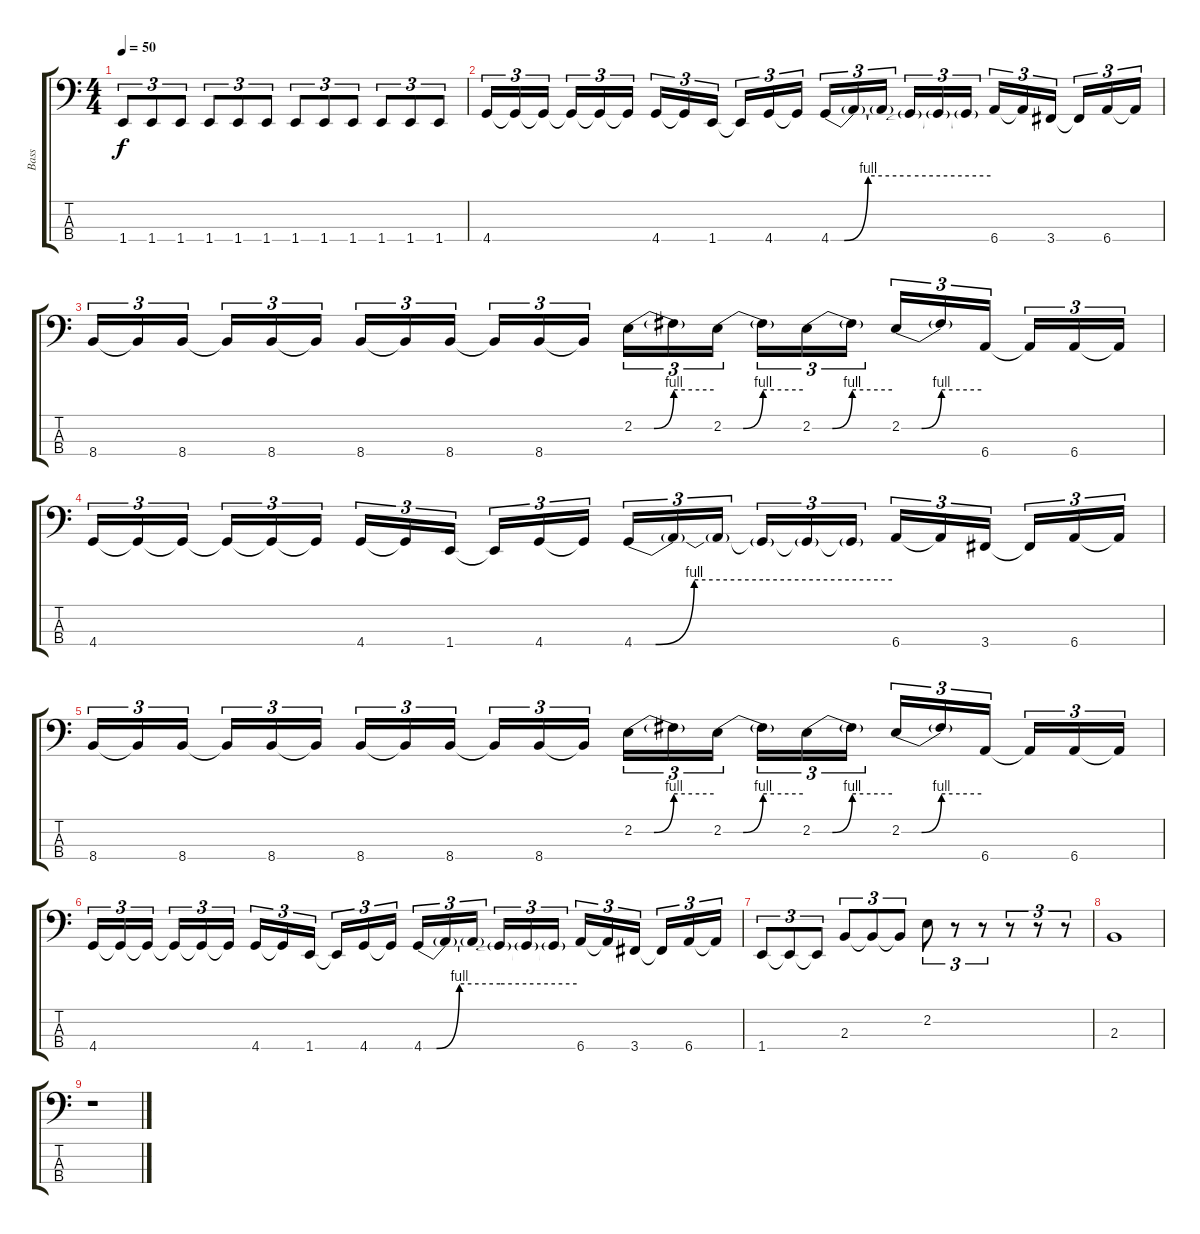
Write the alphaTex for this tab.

\track ("Bass" "Bass") {instrument slapbass1}
\staff {score tabs}
\tuning (G2 D2 A1 Eb1) {hide}
\ts (4 4)
\tempo 50
\clef f4
\ks c
1.4.8{tu (3 2) dy f} 1.4.8{tu (3 2)} 1.4.8{tu (3 2)} 1.4.8{tu (3 2)} 1.4.8{tu (3 2)} 1.4.8{tu (3 2)} 1.4.8{tu (3 2)} 1.4.8{tu (3 2)} 1.4.8{tu (3 2)} 1.4.8{tu (3 2)} 1.4.8{tu (3 2)} 1.4.8{tu (3 2)} |
4.4.16{tu (3 2)} 4.4{t}.16{tu (3 2)} 4.4{t}.16{tu (3 2)} 4.4{t}.16{tu (3 2)} 4.4{t}.16{tu (3 2)} 4.4{t}.16{tu (3 2)} 4.4.16{tu (3 2)} 4.4{t}.16{tu (3 2)} 1.4.16{tu (3 2)} 1.4{t}.16{tu (3 2)} 4.4.16{tu (3 2)} 4.4{t}.16{tu (3 2)} 4.4{be (custom 0 0 5 0 14 4 30 4 60 4)}.16{tu (3 2)} 4.4{t}.16{tu (3 2)} 4.4{t}.16{tu (3 2)} 4.4{t}.16{tu (3 2)} 4.4{t}.16{tu (3 2)} 4.4{t}.16{tu (3 2)} 6.4.16{tu (3 2)} 6.4{t}.16{tu (3 2)} 3.4.16{tu (3 2)} 3.4{t}.16{tu (3 2)} 6.4.16{tu (3 2)} 6.4{t}.16{tu (3 2)} |
8.4.16{tu (3 2)} 8.4{t}.16{tu (3 2)} 8.4.16{tu (3 2)} 8.4{t}.16{tu (3 2)} 8.4.16{tu (3 2)} 8.4{t}.16{tu (3 2)} 8.4.16{tu (3 2)} 8.4{t}.16{tu (3 2)} 8.4.16{tu (3 2)} 8.4{t}.16{tu (3 2)} 8.4.16{tu (3 2)} 8.4{t}.16{tu (3 2)} 2.2{be (custom 0 0 15 0 30 4 60 4)}.16{tu (3 2)} 2.2{t}.16{tu (3 2)} 2.2{be (custom 0 0 15 0 30 4 60 4)}.16{tu (3 2)} 2.2{t}.16{tu (3 2)} 2.2{be (custom 0 0 15 0 30 4 60 4)}.16{tu (3 2)} 2.2{t}.16{tu (3 2)} 2.2{be (custom 0 0 15 0 30 4 60 4)}.16{tu (3 2)} 2.2{t}.16{tu (3 2)} 6.4.16{tu (3 2)} 6.4{t}.16{tu (3 2)} 6.4.16{tu (3 2)} 6.4{t}.16{tu (3 2)} |
4.4.16{tu (3 2)} 4.4{t}.16{tu (3 2)} 4.4{t}.16{tu (3 2)} 4.4{t}.16{tu (3 2)} 4.4{t}.16{tu (3 2)} 4.4{t}.16{tu (3 2)} 4.4.16{tu (3 2)} 4.4{t}.16{tu (3 2)} 1.4.16{tu (3 2)} 1.4{t}.16{tu (3 2)} 4.4.16{tu (3 2)} 4.4{t}.16{tu (3 2)} 4.4{be (custom 0 0 5 0 14 4 30 4 60 4)}.16{tu (3 2)} 4.4{t}.16{tu (3 2)} 4.4{t}.16{tu (3 2)} 4.4{t}.16{tu (3 2)} 4.4{t}.16{tu (3 2)} 4.4{t}.16{tu (3 2)} 6.4.16{tu (3 2)} 6.4{t}.16{tu (3 2)} 3.4.16{tu (3 2)} 3.4{t}.16{tu (3 2)} 6.4.16{tu (3 2)} 6.4{t}.16{tu (3 2)} |
8.4.16{tu (3 2)} 8.4{t}.16{tu (3 2)} 8.4.16{tu (3 2)} 8.4{t}.16{tu (3 2)} 8.4.16{tu (3 2)} 8.4{t}.16{tu (3 2)} 8.4.16{tu (3 2)} 8.4{t}.16{tu (3 2)} 8.4.16{tu (3 2)} 8.4{t}.16{tu (3 2)} 8.4.16{tu (3 2)} 8.4{t}.16{tu (3 2)} 2.2{be (custom 0 0 15 0 30 4 60 4)}.16{tu (3 2)} 2.2{t}.16{tu (3 2)} 2.2{be (custom 0 0 15 0 30 4 60 4)}.16{tu (3 2)} 2.2{t}.16{tu (3 2)} 2.2{be (custom 0 0 15 0 30 4 60 4)}.16{tu (3 2)} 2.2{t}.16{tu (3 2)} 2.2{be (custom 0 0 15 0 30 4 60 4)}.16{tu (3 2)} 2.2{t}.16{tu (3 2)} 6.4.16{tu (3 2)} 6.4{t}.16{tu (3 2)} 6.4.16{tu (3 2)} 6.4{t}.16{tu (3 2)} |
4.4.16{tu (3 2)} 4.4{t}.16{tu (3 2)} 4.4{t}.16{tu (3 2)} 4.4{t}.16{tu (3 2)} 4.4{t}.16{tu (3 2)} 4.4{t}.16{tu (3 2)} 4.4.16{tu (3 2)} 4.4{t}.16{tu (3 2)} 1.4.16{tu (3 2)} 1.4{t}.16{tu (3 2)} 4.4.16{tu (3 2)} 4.4{t}.16{tu (3 2)} 4.4{be (custom 0 0 5 0 14 4 30 4 60 4)}.16{tu (3 2)} 4.4{t}.16{tu (3 2)} 4.4{t}.16{tu (3 2)} 4.4{t}.16{tu (3 2)} 4.4{t}.16{tu (3 2)} 4.4{t}.16{tu (3 2)} 6.4.16{tu (3 2)} 6.4{t}.16{tu (3 2)} 3.4.16{tu (3 2)} 3.4{t}.16{tu (3 2)} 6.4.16{tu (3 2)} 6.4{t}.16{tu (3 2)} |
1.4.8{tu (3 2)} 1.4{t}.8{tu (3 2)} 1.4{t}.8{tu (3 2)} 2.3.8{tu (3 2)} 2.3{t}.8{tu (3 2)} 2.3{t}.8{tu (3 2)} 2.2.8{tu (3 2)} r.8{tu (3 2)} r.8{tu (3 2)} r.8{tu (3 2)} r.8{tu (3 2)} r.8{tu (3 2)} |
2.3.1 |
r.1
